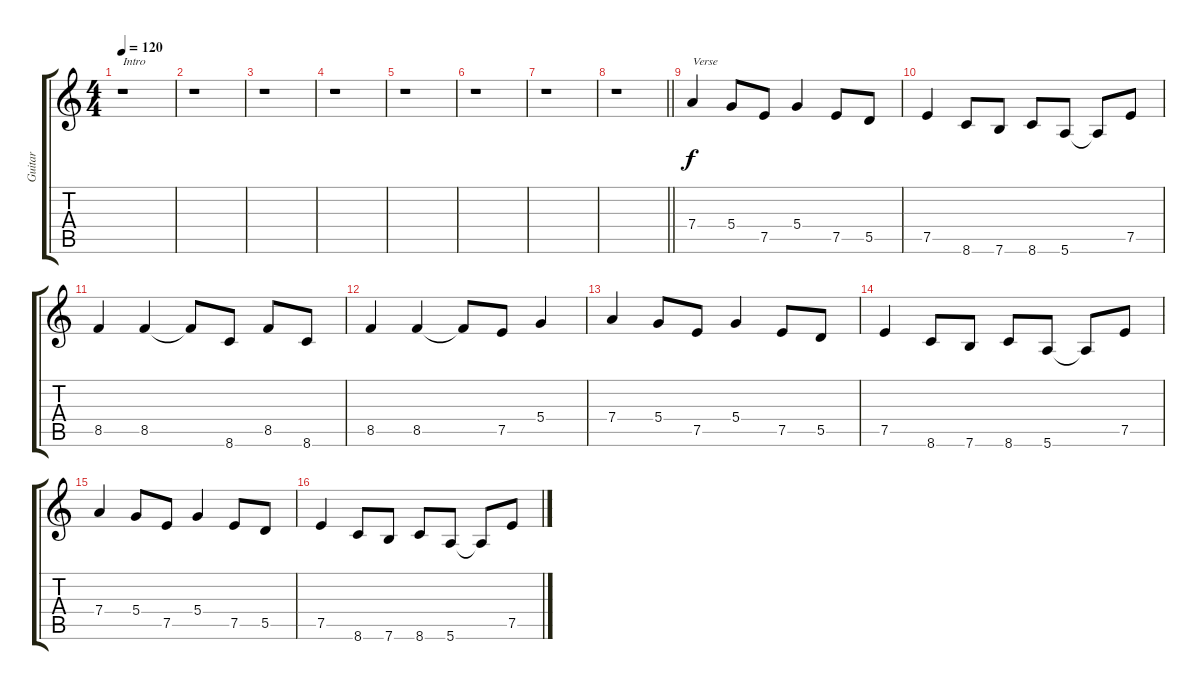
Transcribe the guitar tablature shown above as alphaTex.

\track ("Guitar" "Guitar") {instrument electricguitarmuted}
\staff {score tabs}
\tuning (E4 B3 G3 D3 A2 E2) {hide}
\ts (4 4)
\tempo 120
\clef g2
\ks aminor
r.1{txt "Intro" dy f instrument electricguitarmuted} |
r.1 |
r.1 |
r.1 |
r.1 |
r.1 |
r.1 |
\barLineRight lightlight
r.1 |
7.4.4{txt "Verse"} 5.4.8 7.5.8 5.4.4 7.5.8 5.5.8 |
7.5.4 8.6.8 7.6.8 8.6.8 5.6.8 5.6{t}.8 7.5.8 |
8.5.4 8.5.4 8.5{t}.8 8.6.8 8.5.8 8.6.8 |
8.5.4 8.5.4 8.5{t}.8 7.5.8 5.4.4 |
7.4.4 5.4.8 7.5.8 5.4.4 7.5.8 5.5.8 |
7.5.4 8.6.8 7.6.8 8.6.8 5.6.8 5.6{t}.8 7.5.8 |
7.4.4 5.4.8 7.5.8 5.4.4 7.5.8 5.5.8 |
7.5.4 8.6.8 7.6.8 8.6.8 5.6.8 5.6{t}.8 7.5.8
